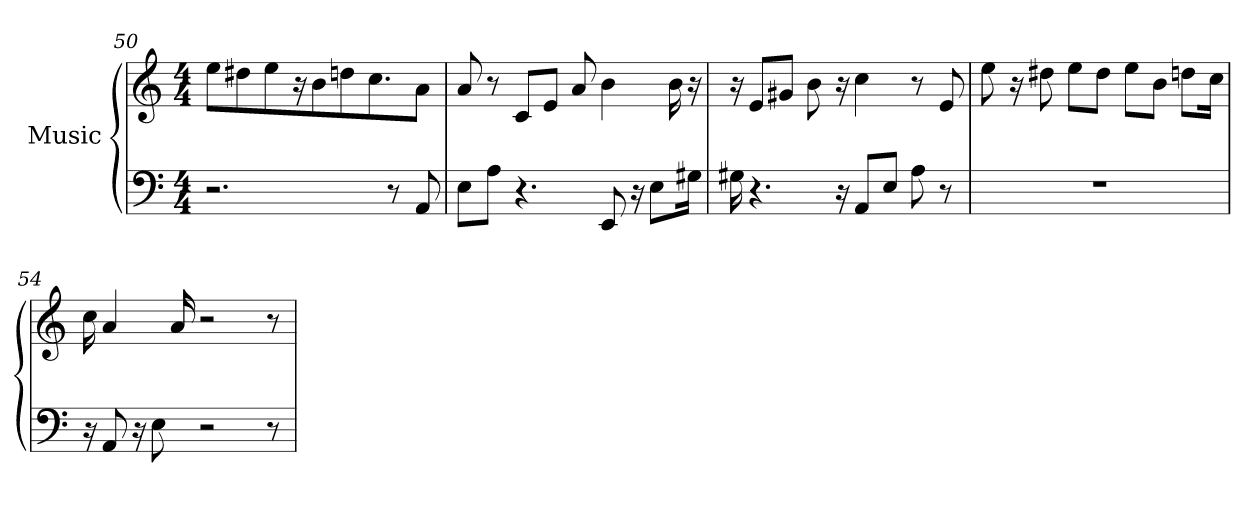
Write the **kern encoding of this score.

**kern	**kern
*part1	*part1
*staff2	*staff1
*I"Music	*
*clefF4	*clefG2
*k[]	*k[]
*C:	*C:
*M4/4	*M4/4
=50	=50
2.r	8ee\L
.	8dd#\J
.	8ee
.	16r
.	8b
.	8dd\L
.	8.cc\J
8r	.
8AA	8aJ
=51	=51
8E\L	8a
8A\J	8r
4.r	8c/L
.	8e/J
.	8a
8EE	4b
16r	.
8E\L	.
.	16b
16G#\Jk	16r
=52	=52
16G#	16r
4.r	8e/L
.	8g#/J
.	8b
16r	16r
8AA/L	4cc
8E/J	.
8A	8r
8r	8e
=53	=53
1r	8ee
.	16r
.	8dd#
.	8ee\L
.	8dd#\J
.	8ee\L
.	8b\J
.	8dd\L
.	16cc\Jk
=54	=54
16r	16cc
8AA	4a
16r	.
8E	.
.	16a
2r	2r
8r	8r
=	=
*-	*-
